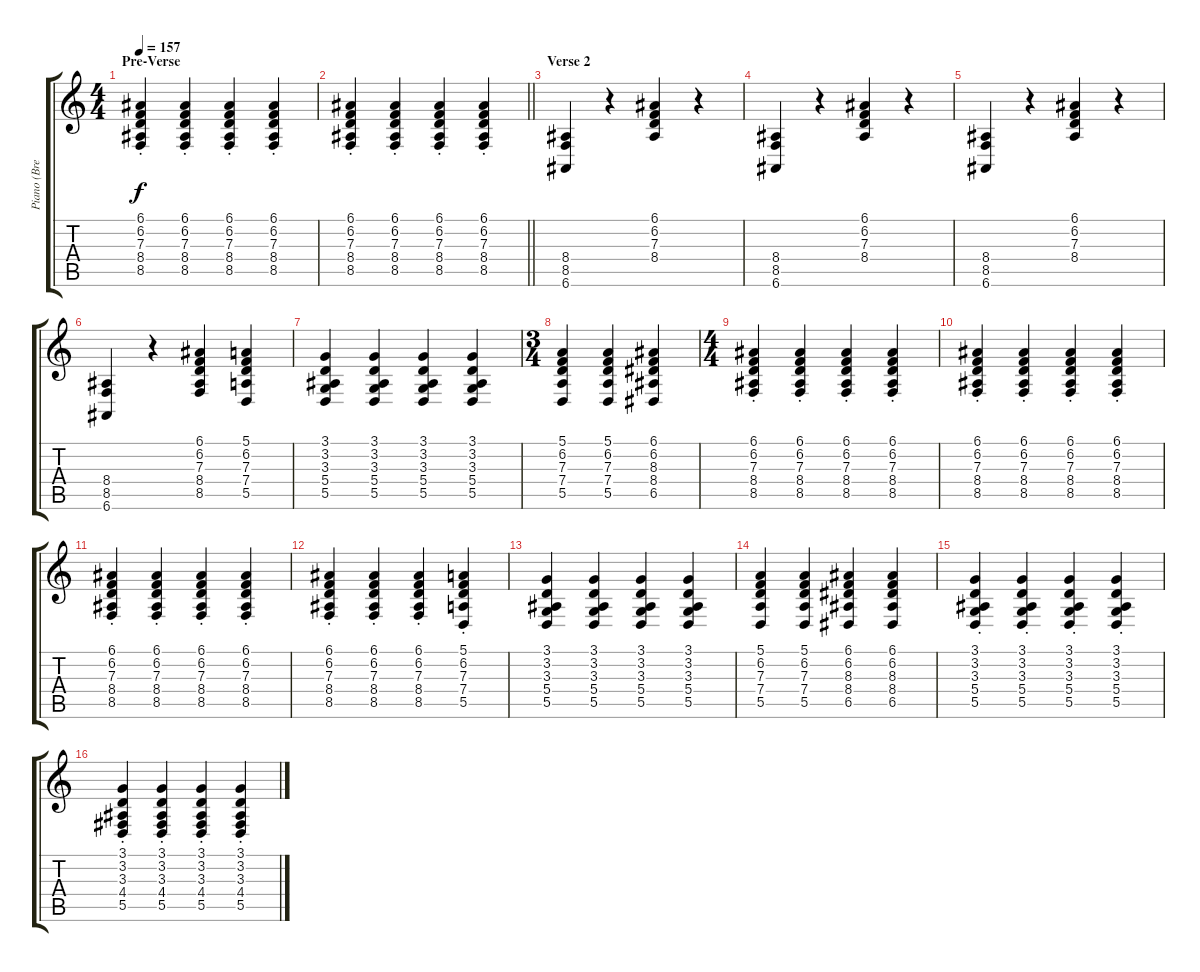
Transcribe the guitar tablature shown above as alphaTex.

\track ("Piano (Brendon Urie)" "Piano (Bre") {instrument electricgrandpiano}
\staff {score tabs}
\tuning (E4 B3 G3 D3 A2 E2) {hide}
\ts (4 4)
\section ("" "Pre-Verse")
\tempo 157
\clef g2
\ks c
(6.1 6.2{st} 7.3{st} 8.4 8.5).4{dy f} (6.1 6.2{st} 7.3{st} 8.4 8.5).4 (6.1 6.2{st} 7.3{st} 8.4 8.5).4 (6.1 6.2{st} 7.3{st} 8.4 8.5).4 |
\barLineRight lightlight
(6.1 6.2{st} 7.3{st} 8.4 8.5).4 (6.1 6.2{st} 7.3{st} 8.4 8.5).4 (6.1 6.2{st} 7.3{st} 8.4 8.5).4 (6.1 6.2{st} 7.3{st} 8.4 8.5).4 |
\section ("" "Verse 2")
(8.4 8.5 6.6).4 r.4 (6.1 6.2 7.3 8.4).4 r.4 |
(8.4 8.5 6.6).4 r.4 (6.1 6.2 7.3 8.4).4 r.4 |
(8.4 8.5 6.6).4 r.4 (6.1 6.2 7.3 8.4).4 r.4 |
(8.4 8.5 6.6).4 r.4 (6.1 6.2 7.3 8.4 8.5).4 (5.1 6.2 7.3 7.4 5.5).4 |
(3.1 3.2 3.3 5.4 5.5).4 (3.1 3.2 3.3 5.4 5.5).4 (3.1 3.2 3.3 5.4 5.5).4 (3.1 3.2 3.3 5.4 5.5).4 |
\ts (3 4)
(5.1 6.2 7.3 7.4 5.5).4 (5.1 6.2 7.3 7.4 5.5).4 (6.1 6.2 8.3 8.4 6.5).4 |
\ts (4 4)
(6.1{st} 6.2{st} 7.3{st} 8.4{st} 8.5{st}).4 (6.1{st} 6.2{st} 7.3{st} 8.4{st} 8.5{st}).4 (6.1{st} 6.2{st} 7.3{st} 8.4{st} 8.5{st}).4 (6.1{st} 6.2{st} 7.3{st} 8.4{st} 8.5{st}).4 |
(6.1{st} 6.2{st} 7.3{st} 8.4{st} 8.5{st}).4 (6.1{st} 6.2{st} 7.3{st} 8.4{st} 8.5{st}).4 (6.1{st} 6.2{st} 7.3{st} 8.4{st} 8.5{st}).4 (6.1{st} 6.2{st} 7.3{st} 8.4{st} 8.5{st}).4 |
(6.1{st} 6.2{st} 7.3{st} 8.4{st} 8.5{st}).4 (6.1{st} 6.2{st} 7.3{st} 8.4{st} 8.5{st}).4 (6.1{st} 6.2{st} 7.3{st} 8.4{st} 8.5{st}).4 (6.1{st} 6.2{st} 7.3{st} 8.4{st} 8.5{st}).4 |
(6.1{st} 6.2{st} 7.3{st} 8.4{st} 8.5{st}).4 (6.1{st} 6.2{st} 7.3{st} 8.4{st} 8.5{st}).4 (6.1{st} 6.2{st} 7.3{st} 8.4{st} 8.5{st}).4 (5.1{st} 6.2{st} 7.3{st} 7.4{st} 5.5{st}).4 |
(3.1 3.2 3.3 5.4 5.5).4 (3.1 3.2 3.3 5.4 5.5).4 (3.1 3.2 3.3 5.4 5.5).4 (3.1 3.2 3.3 5.4 5.5).4 |
(5.1 6.2 7.3 7.4 5.5).4 (5.1 6.2 7.3 7.4 5.5).4 (6.1 6.2 8.3 8.4 6.5).4 (6.1 6.2 8.3 8.4 6.5).4 |
(3.1 3.2{st} 3.3{st} 5.4 5.5).4 (3.1 3.2{st} 3.3{st} 5.4 5.5).4 (3.1 3.2{st} 3.3{st} 5.4 5.5).4 (3.1 3.2{st} 3.3{st} 5.4 5.5).4 |
(3.1 3.2{st} 3.3{st} 4.4 5.5).4 (3.1 3.2{st} 3.3{st} 4.4 5.5).4 (3.1 3.2{st} 3.3{st} 4.4 5.5).4 (3.1 3.2{st} 3.3{st} 4.4 5.5).4
